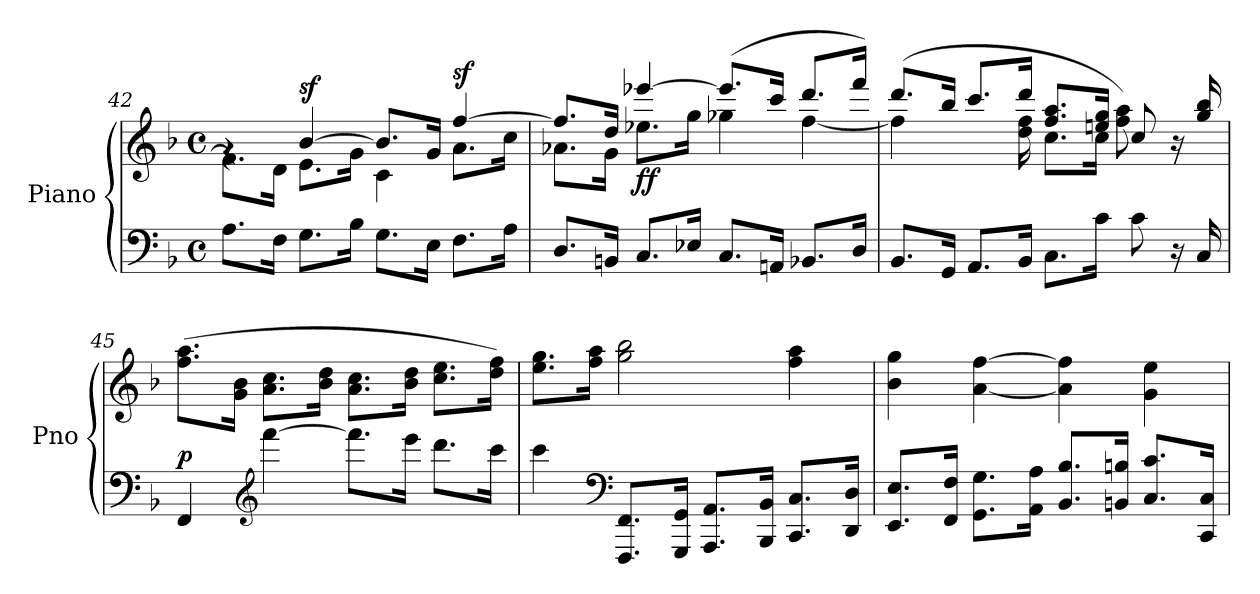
**kern	**kern	**dynam
*part1	*part1	*part1
*staff2	*staff1	*staff1/2
*I"Piano	*	*
*I'Pno	*	*
!!LO:LB:g=z
*clefF4	*clefG2	*
*k[b-]	*k[b-]	*
*M4/4	*M4/4	*
*met(c)	*met(c)	*
=42	=42	=42
*	*^	*
8.A\L	4rg	8.f\L]	.
16F\Jk	.	16d\Jk	.
!	!	!	!LO:DY:a
8.G\L	[4b-/	8.e\L	sf
16B-\Jk	.	16g\Jk	.
8.G\L	8.b-/L]	4c\	.
16E\Jk	16g/Jk	.	.
!	!	!	!LO:DY:a
8.F\L	[4ff/	8.a\L	sf
16A\Jk	.	16cc\Jk	.
=43	=43	=43	=43
8.D/L	8.ff/L]	8.a-X\L	.
16BBn/Jk	16dd/Jk	16g\Jk	.
!	!	!	!LO:DY:b
8.C/L	[4eee-X/	8.ee-X\L	ff
16E-X/Jk	.	16gg\Jk	.
8.C/L	(8.eee-/L]	4gg-X\	.
16AAn/Jk	16ccc/Jk	.	.
8.BB-X/L	8.ddd/L	[4ff\	.
16D/Jk	16fff/Jk)	.	.
=44	=44	=44	=44
8.BB-/L	(8.ddd/L	4ff\]	.
16GG/Jk	16bb-/Jk	.	.
8.AA/L	8.ccc/L	8.ryy	.
16BB-/Jk	16ddd/Jk	16dd\ 16ff\	.
8.C\L	8.cc\L	8.ff/ 8.aa/L	.
16c\Jk	16cc\Jk	16een/ 16gg/Jk	.
8c\	8cc/	8ff\ 8aa\)	.
16r	16r	16ryy	.
16C/	16ryy	16gg/ 16bb-/	.
!!LO:LB:g=z
=45	=45	=45	=45
!	!	!	!LO:DY:a=2
*	*v	*v	*
4FF/	(8.ff\ 8.aa\L	p
.	16g\ 16b-\Jk	.
*clefG2	*	*
!	!	!LO:DY:b=2
[4fff\	8.a\ 8.cc\L	other-dynamics
.	16b-\ 16dd\Jk	.
8.fff\L]	8.a\ 8.cc\L	.
16eee\Jk	16b-\ 16dd\Jk	.
8.ddd\L	8.cc\ 8.ee\L	.
16ccc\Jk	16dd\ 16ff\Jk)	.
!!LO:LB:g=z
=46	=46	=46
4ccc\	8.ee\ 8.gg\L	.
.	16ff\ 16aa\Jk	.
*clefF4	*	*
!	!	!LO:DY:b
8.FFF/ 8.FF/L	2gg\ 2bb-\	other-dynamics
16GGG/ 16GG/Jk	.	.
8.AAA/ 8.AA/L	.	.
16BBB-/ 16BB-/Jk	.	.
8.CC/ 8.C/L	4ff\ 4aa\	.
16DD/ 16D/Jk	.	.
=47	=47	=47
8.EE/ 8.E/L	4b-\ 4gg\	.
16FF/ 16F/Jk	.	.
8.GG\ 8.G\L	[4a\ [4ff\	.
16AA\ 16A\Jk	.	.
8.BB-/ 8.B-/L	4a\] 4ff\]	.
16BBn/ 16Bn/Jk	.	.
8.C/ 8.c/L	4g\ 4ee\	.
16CC/ 16C/Jk	.	.
=	=	=
*-	*-	*-
